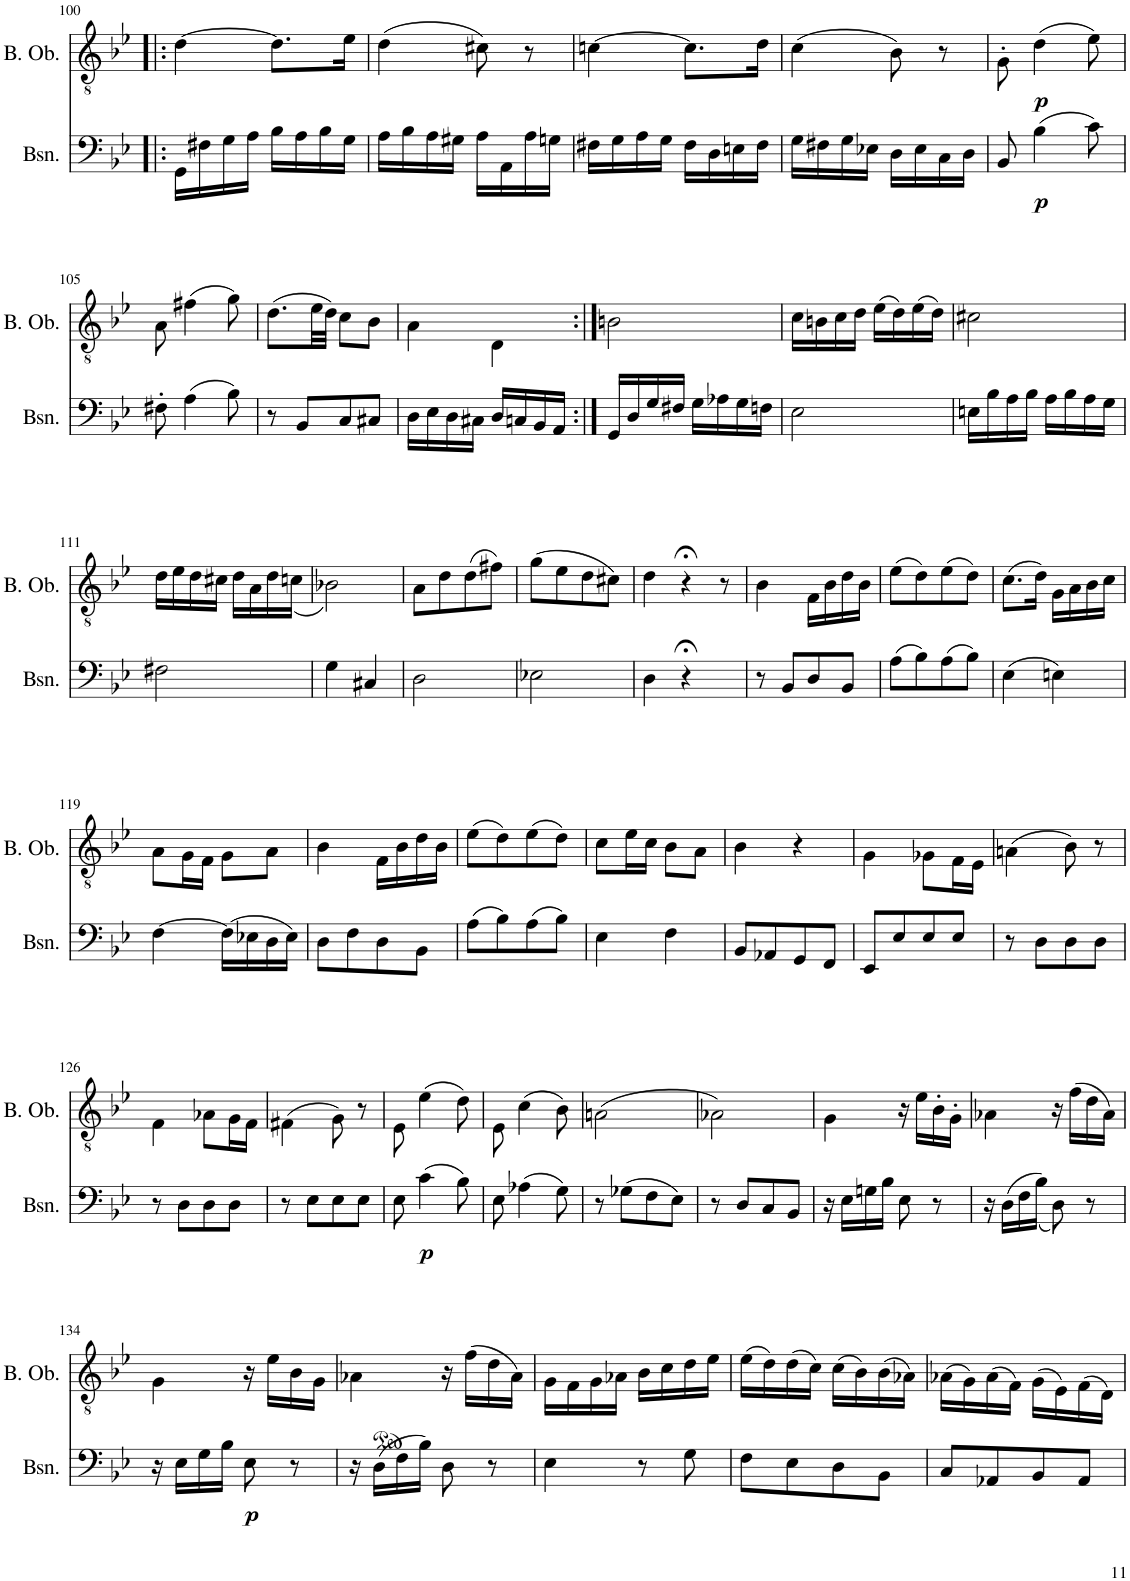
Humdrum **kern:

**kern	**dynam	**kern	**dynam
*part2	*part2	*part1	*part1
*staff2	*staff2	*staff1	*staff1
*I"Bassoon	*	*I"Bass Oboe	*
*I'Bsn.	*	*I'B. Ob.	*
!!LO:PB:g=z
*clefF4	*	*clefGv2	*
*k[b-e-]	*	*k[b-e-]	*
*M2/4	*	*M2/4	*
=100!|:	=100!|:	=100!|:	=100!|:
16GG\LL	.	[>4d\	.
16F#X\	.	.	.
16G\	.	.	.
16A\JJ	.	.	.
16B-\LL	.	8.d\L]	.
16A\	.	.	.
16B-\	.	.	.
16G\JJ	.	16e-\Jk	.
=101	=101	=101	=101
16A\LL	.	(>4d\	.
16B-\	.	.	.
16A\	.	.	.
16G#X\JJ	.	.	.
16A\LL	.	8c#X\)	.
16AA\	.	.	.
16A\	.	8r	.
16Gn\JJ	.	.	.
=102	=102	=102	=102
16F#X\LL	.	[>4cn\	.
16G\	.	.	.
16A\	.	.	.
16G\JJ	.	.	.
16F#\LL	.	8.c\L]	.
16D\	.	.	.
16En\	.	.	.
16F#\JJ	.	16d\Jk	.
=103	=103	=103	=103
16G\LL	.	(>4c\	.
16F#X\	.	.	.
16G\	.	.	.
16E-X\JJ	.	.	.
16D\LL	.	8B-\)	.
16E-\	.	.	.
16C\	.	8r	.
16D\JJ	.	.	.
=104	=104	=104	=104
8BB-/	.	8G'\	.
!	!LO:DY:b	!	!LO:DY:b
(>4B-\	p	(>4d\	p
8c\)	.	8e-\)	.
!!LO:LB:g=z
=105	=105	=105	=105
8F#X'\	.	8A\	.
(>4A\	.	(>4f#X\	.
8B-\)	.	8g\)	.
=106	=106	=106	=106
8r	.	(>8.d\L	.
8BB-/L	.	.	.
.	.	32e-\LL	.
.	.	32d\JJJ)	.
8C/	.	8c\L	.
8C#X/J	.	8B-\J	.
=107	=107	=107	=107
16D\LL	.	4A\	.
16E-\	.	.	.
16D\	.	.	.
16C#X\JJ	.	.	.
16D/LL	.	4D\	.
16Cn/	.	.	.
16BB-/	.	.	.
16AA/JJ	.	.	.
=108:|!	=108:|!	=108:|!	=108:|!
16GG/LL	.	2Bn\	.
16D/	.	.	.
16G/	.	.	.
16F#X/JJ	.	.	.
16G\LL	.	.	.
16A-X\	.	.	.
16G\	.	.	.
16Fn\JJ	.	.	.
=109	=109	=109	=109
2E-\	.	16c\LL	.
.	.	16Bn\	.
.	.	16c\	.
.	.	16d\JJ	.
.	.	(>16e-\LL	.
.	.	16d\)	.
.	.	(>16e-\	.
.	.	16d\JJ)	.
=110	=110	=110	=110
16En\LL	.	2c#X\	.
16B-\	.	.	.
16A\	.	.	.
16B-\JJ	.	.	.
16A\LL	.	.	.
16B-\	.	.	.
16A\	.	.	.
16G\JJ	.	.	.
!!LO:LB:g=z
=111	=111	=111	=111
2F#X\	.	16d\LL	.
.	.	16e-\	.
.	.	16d\	.
.	.	16c#X\JJ	.
.	.	16d\LL	.
.	.	16A\	.
.	.	16d\	.
.	.	(<16cn\JJ	.
=112	=112	=112	=112
4G\	.	2B-X\)	.
4C#X/	.	.	.
=113	=113	=113	=113
2D\	.	8A\L	.
.	.	8d\	.
.	.	(>8d\	.
.	.	8f#X\J)	.
=114	=114	=114	=114
2E-X\	.	(>8g\L	.
.	.	8e-\	.
.	.	8d\	.
.	.	8c#X\J)	.
=115	=115	=115	=115
4D\	.	4d\	.
4r;<	.	4r;<	.
8ryy	.	8r	.
=116	=116	=116	=116
8r	.	4B-\	.
8BB-/L	.	.	.
8D/	.	16F\LL	.
.	.	16B-\	.
8BB-/J	.	16d\	.
.	.	16B-\JJ	.
=117	=117	=117	=117
(>8A\L	.	(>8e-\L	.
8B-\)	.	8d\)	.
(>8A\	.	(>8e-\	.
8B-\J)	.	8d\J)	.
=118	=118	=118	=118
(>4E-\	.	(>8.c\L	.
.	.	16d\Jk)	.
4En\)	.	16G\LL	.
.	.	16A\	.
.	.	16B-\	.
.	.	16c\JJ	.
!!LO:LB:g=z
=119	=119	=119	=119
[>4F\	.	8A\L	.
.	.	16G\L	.
.	.	16F\JJ	.
(>16F\LL]	.	8G\L	.
16E-X\	.	.	.
16D\	.	8A\J	.
16E-\JJ)	.	.	.
=120	=120	=120	=120
8D\L	.	4B-\	.
8F\	.	.	.
8D\	.	16F\LL	.
.	.	16B-\	.
8BB-\J	.	16d\	.
.	.	16B-\JJ	.
=121	=121	=121	=121
(>8A\L	.	(>8e-\L	.
8B-\)	.	8d\)	.
(>8A\	.	(>8e-\	.
8B-\J)	.	8d\J)	.
=122	=122	=122	=122
4E-\	.	8c\L	.
.	.	16e-\L	.
.	.	16c\JJ	.
4F\	.	8B-\L	.
.	.	8A\J	.
=123	=123	=123	=123
8BB-/L	.	4B-\	.
8AA-X/	.	.	.
8GG/	.	4r	.
8FF/J	.	.	.
=124	=124	=124	=124
8EE-/L	.	4G\	.
8E-/	.	.	.
8E-/	.	8G-X\L	.
8E-/J	.	16F\L	.
.	.	16E-\JJ	.
=125	=125	=125	=125
8r	.	(>4An\	.
8D\L	.	.	.
8D\	.	8B-\)	.
8D\J	.	8r	.
!!LO:LB:g=z
=126	=126	=126	=126
8r	.	4F\	.
8D\L	.	.	.
8D\	.	8A-X\L	.
8D\J	.	16G\L	.
.	.	16F\JJ	.
=127	=127	=127	=127
8r	.	(>4F#X\	.
8E-\L	.	.	.
8E-\	.	8G\)	.
8E-\J	.	8r	.
=128	=128	=128	=128
8E-\	.	8E-\	.
!	!LO:DY:b	!	!
(>4c\	p	(>4e-\	.
8B-\)	.	8d\)	.
=129	=129	=129	=129
8E-\	.	8E-\	.
(>4A-X\	.	(>4c\	.
8G\)	.	8B-\)	.
=130	=130	=130	=130
8r	.	(>2An\	.
(>8G-X\L	.	.	.
8F\	.	.	.
8E-\J)	.	.	.
=131	=131	=131	=131
8r	.	2A-X\)	.
8D/L	.	.	.
8C/	.	.	.
8BB-/J	.	.	.
=132	=132	=132	=132
16r	.	4G\	.
16E-\LL	.	.	.
16Gn\	.	.	.
16B-\JJ	.	.	.
8E-\	.	16r	.
.	.	16e-\LL	.
8r	.	16B-'\	.
.	.	16G'\JJ	.
=133	=133	=133	=133
16r	.	4A-X\	.
(>16D\LL	.	.	.
16F\	.	.	.
(<16B-\JJ)	.	.	.
8D\)	.	16r	.
.	.	(>16f\LL	.
8r	.	16d\	.
.	.	16A-\JJ)	.
!!LO:LB:g=z
=134	=134	=134	=134
16r	.	4G\	.
16E-\LL	.	.	.
16G\	.	.	.
16B-\JJ	.	.	.
!	!LO:DY:b	!	!
8E-\	p	16r	.
.	.	16e-\LL	.
8r	.	16B-\	.
.	.	16G\JJ	.
=135	=135	=135	=135
16r	.	4A-X\	.
(>16D\LL	.	.	.
16F\	.	.	.
16B-\JJ)	.	.	.
8D\	.	16r	.
.	.	(>16f\LL	.
8r	.	16d\	.
.	.	16A-\JJ)	.
=136	=136	=136	=136
4E-\	.	16G\LL	.
.	.	16F\	.
.	.	16G\	.
.	.	16A-X\JJ	.
8r	.	16B-\LL	.
.	.	16c\	.
8G\	.	16d\	.
.	.	16e-\JJ	.
=137	=137	=137	=137
8F\L	.	(>16e-\LL	.
.	.	16d\)	.
8E-\	.	(>16d\	.
.	.	16c\JJ)	.
8D\	.	(>16c\LL	.
.	.	16B-\)	.
8BB-\J	.	(>16B-\	.
.	.	16A-X\JJ)	.
=138	=138	=138	=138
8C/L	.	(>16A-X\LL	.
.	.	16G\)	.
8AA-X/	.	(>16A-\	.
.	.	16F\JJ)	.
8BB-/	.	(>16G\LL	.
.	.	16E-\)	.
8AA-/J	.	(>16F\	.
.	.	16D\JJ)	.
=	=	=	=
*-	*-	*-	*-
